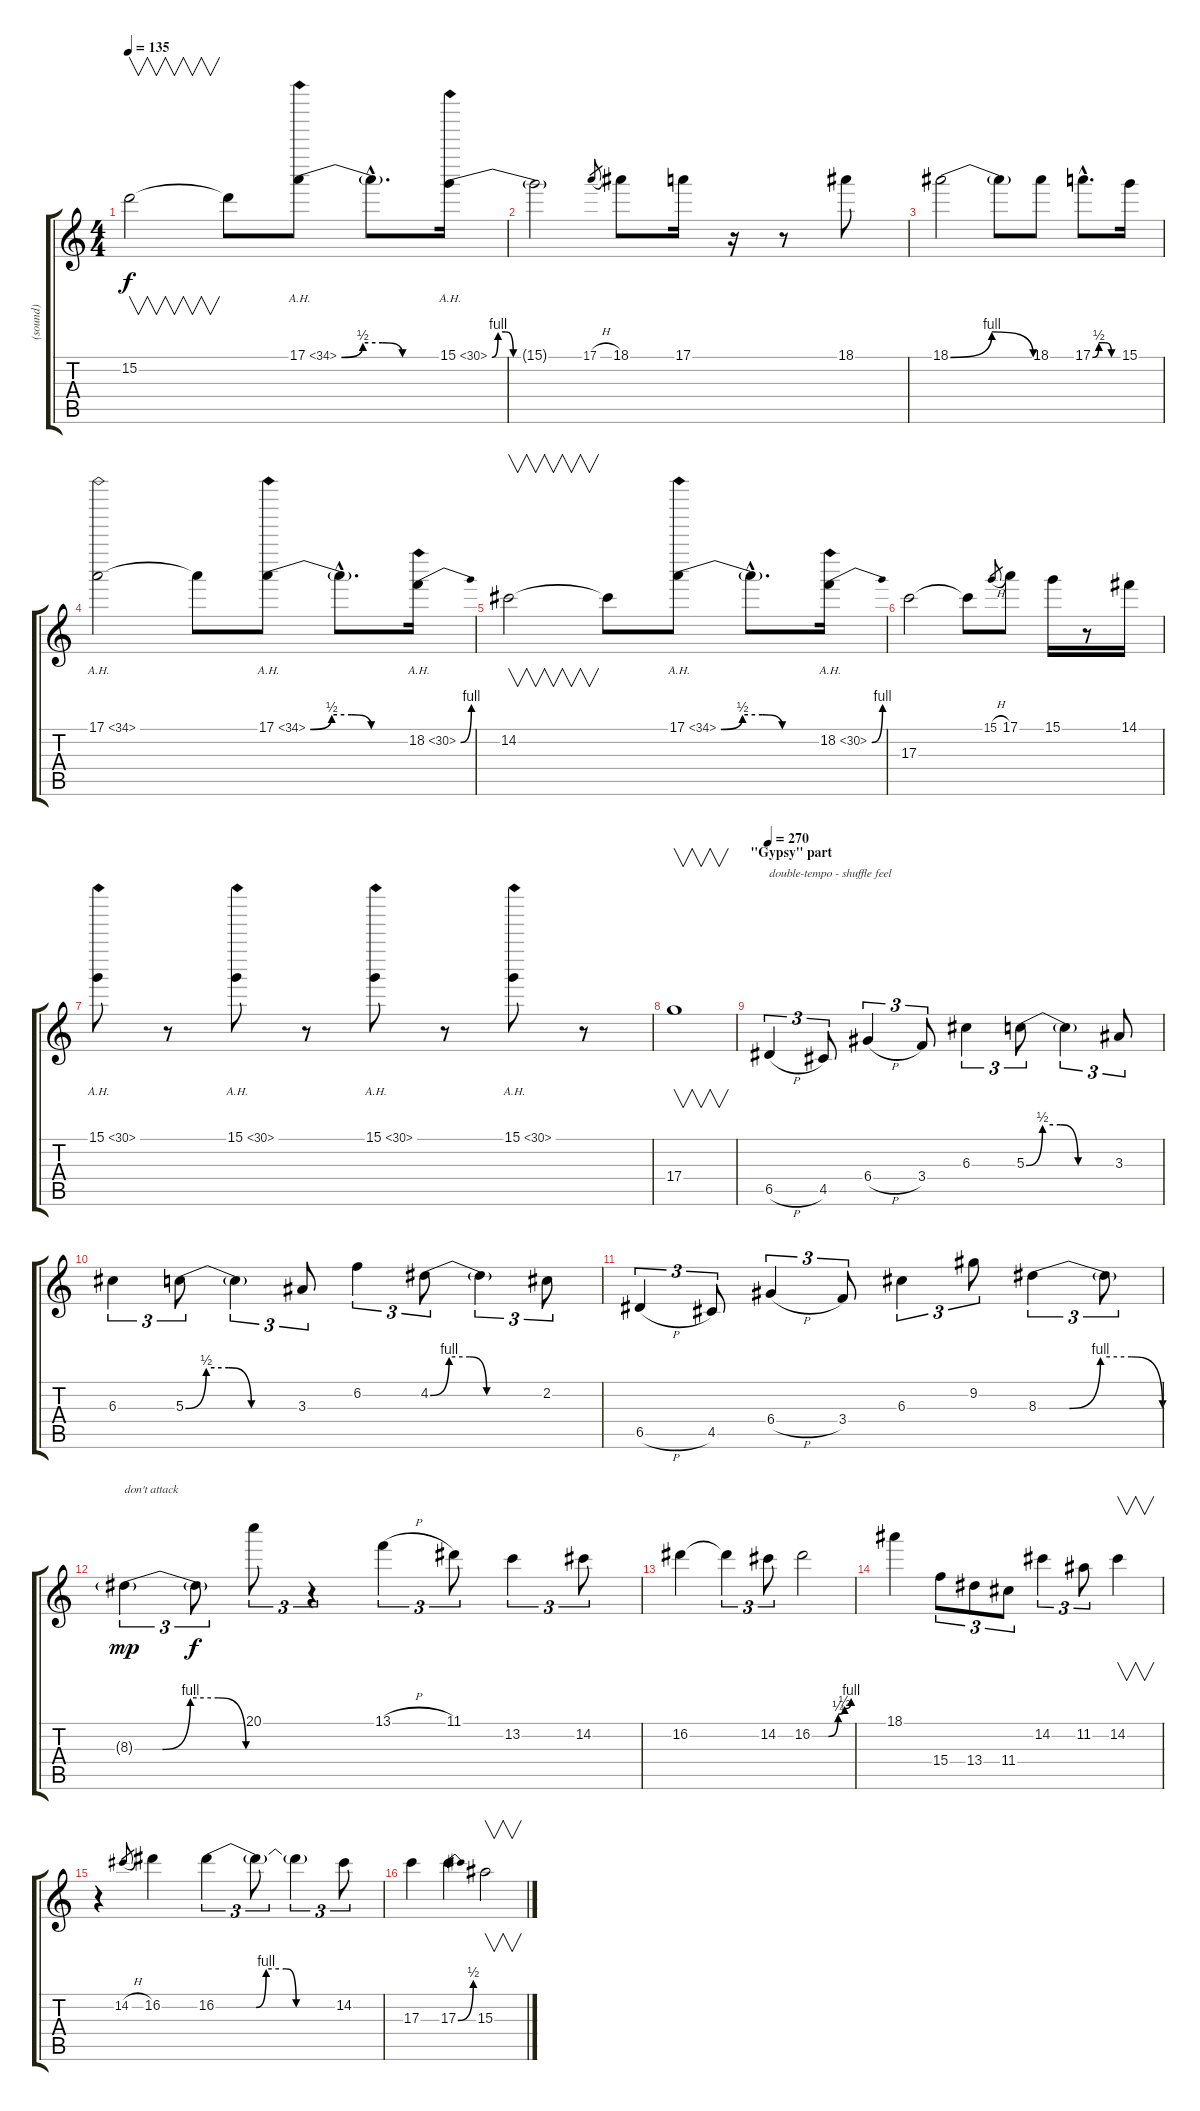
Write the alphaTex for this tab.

\track ("(sound)" "(sound)") {instrument distortionguitar}
\staff {score tabs}
\tuning (E4 B3 G3 D3 A2 E2) {hide}
\ts (4 4)
\tempo 135
\clef g2
\ks c
15.2.2{v dy f} 15.2{t}.8 17.1{be (custom 0 0 13 2 25 2 37 0 60 0) ah 17}.8 17.1{hac t}.8{d} 15.1{be (custom 0 0 4 4 9 4 14 0 60 0) ah 15}.16 |
15.1{t}.2 17.1{h}.8{gr} 18.1.8 17.1.16 r.16 r.8 18.1.8 |
18.1{be (bendrelease 0 0 10 4 47 4 60 0)}.2 18.1{t}.8 18.1.8 17.1{be (custom 0 0 15 2 30 2 45 0 60 0) hac}.8{d} 15.1.16 |
17.1{ah 17}.2 17.1{t}.8 17.1{be (custom 0 0 13 2 25 2 37 0 60 0) ah 17}.8 17.1{hac t}.8{d} 18.2{be (bend 0 0 60 4) ah 12}.16 |
14.2.2{v} 14.2{t}.8 17.1{be (custom 0 0 13 2 25 2 37 0 60 0) ah 17}.8 17.1{hac t}.8{d} 18.2{be (bend 0 0 60 4) ah 12}.16 |
17.3.2 17.3{t}.8 15.1{h}.8{gr} 17.1.8 15.1.16 r.8 14.1.16 |
15.1{ah 15}.8 r.8 15.1{ah 15}.8 r.8 15.1{ah 15}.8 r.8 15.1{ah 15}.8 r.8 |
17.4.1{v} |
\section ("" "\"Gypsy\" part")
\tempo 270
6.5{h}.4{tu (3 2) txt "double-tempo - shuffle feel"} 4.5.8{tu (3 2)} 6.4{h}.4{tu (3 2)} 3.4.8{tu (3 2)} 6.3.4{tu (3 2)} 5.3{be (custom 0 0 11 2 23 2 35 0 60 0)}.8{tu (3 2)} 5.3{t}.4{tu (3 2)} 3.3.8{tu (3 2)} |
6.3.4{tu (3 2)} 5.3{be (custom 0 0 11 2 23 2 35 0 60 0)}.8{tu (3 2)} 5.3{t}.4{tu (3 2)} 3.3.8{tu (3 2)} 6.2.4{tu (3 2)} 4.2{be (custom 0 0 10 4 21 4 30 0 60 0)}.8{tu (3 2)} 4.2{t}.4{tu (3 2)} 2.2.8{tu (3 2)} |
6.5{h}.4{tu (3 2)} 4.5.8{tu (3 2)} 6.4{h}.4{tu (3 2)} 3.4.8{tu (3 2)} 6.3.4{tu (3 2)} 9.2.8{tu (3 2)} 8.3{be (custom 0 0 15 0 30 4 45 4 60 0)}.4{tu (3 2)} 8.3{t}.8{tu (3 2)} |
8.3{be (custom 0 0 15 0 30 4 45 4 60 0) g}.4{tu (3 2) txt "don't attack" dy mp} 8.3{t}.8{tu (3 2) dy f} 20.1.8{tu (3 2)} r.4{tu (3 2)} 13.1{h}.4{tu (3 2)} 11.1.8{tu (3 2)} 13.2.4{tu (3 2)} 14.2.8{tu (3 2)} |
16.2.4 16.2{t}.4{tu (3 2)} 14.2.8{tu (3 2)} 16.2{be (custom 0 0 25 0 40 1 50 2 60 4)}.2 |
18.1.4 15.4.8{tu (3 2)} 13.4.8{tu (3 2)} 11.4.8{tu (3 2)} 14.2.4{tu (3 2)} 11.2.8{tu (3 2)} 14.2.4{v} |
r.4 14.2{h}.8{gr} 16.2.4 16.2{be (custom 0 0 20 0 25 4 35 4 40 0 60 0)}.4{tu (3 2)} 16.2{t}.8{tu (3 2)} 16.2{t}.4{tu (3 2)} 14.2.8{tu (3 2)} |
17.3.4 17.3{be (bend 0 0 60 2)}.4 15.3.2{v}
